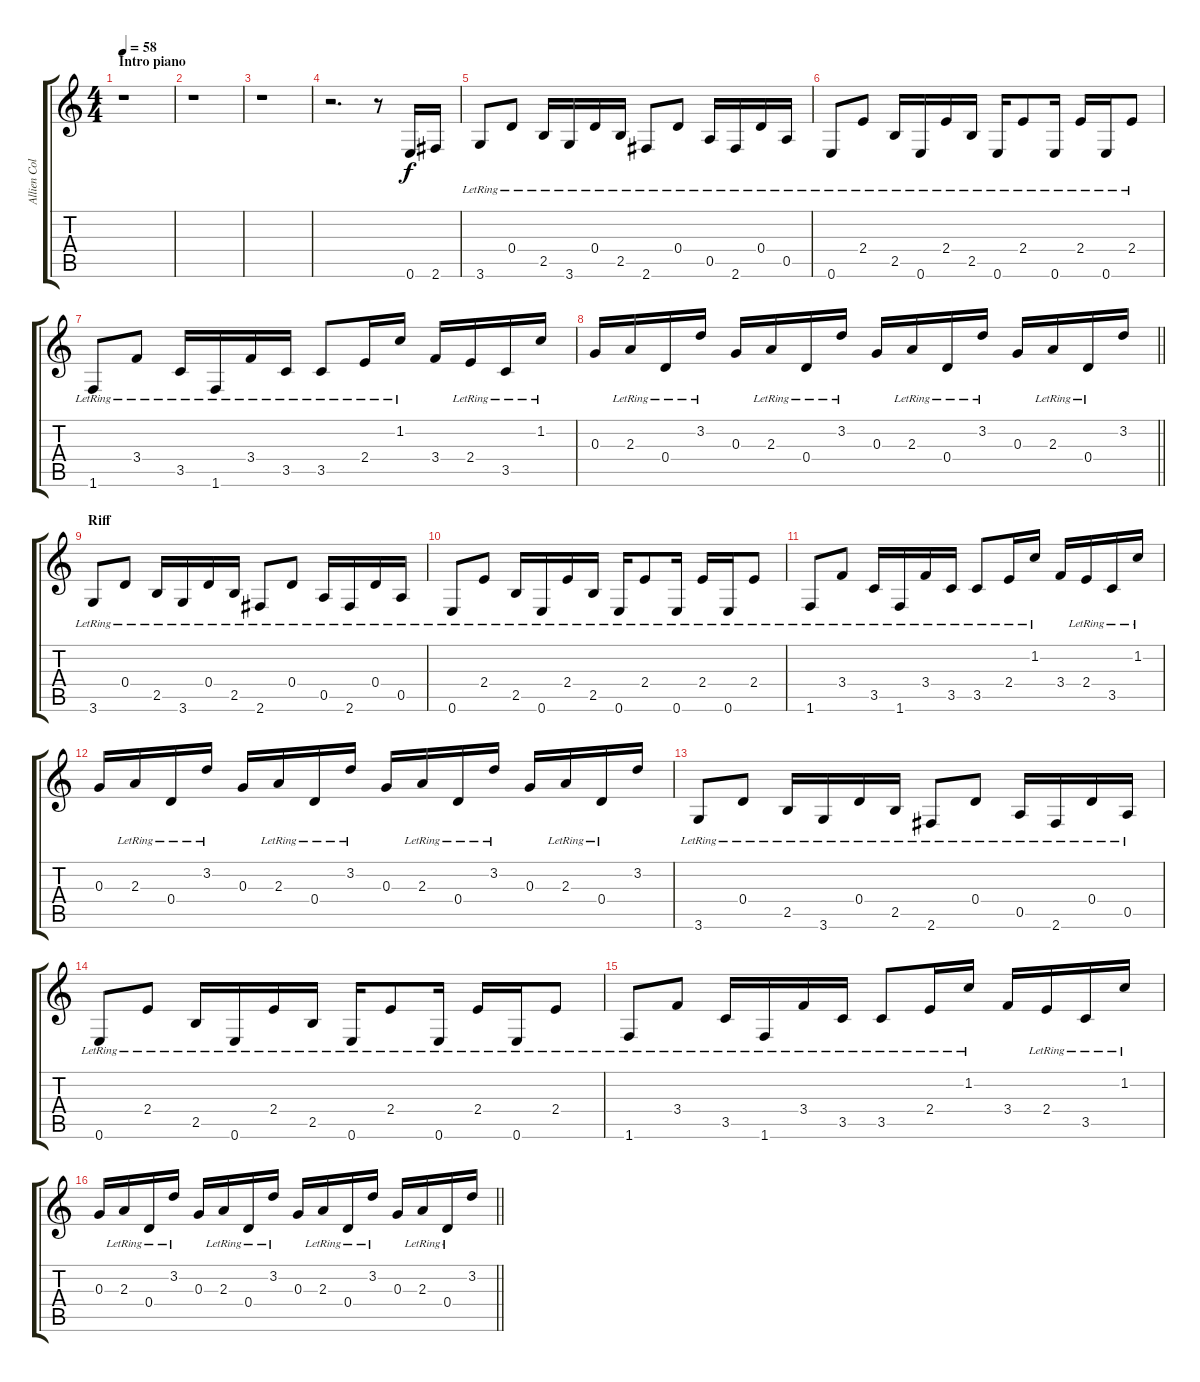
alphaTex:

\track ("Allien Collins (clean guitar)" "Allien Col") {instrument electricguitarjazz}
\staff {score tabs}
\tuning (E4 B3 G3 D3 A2 E2) {hide}
\ts (4 4)
\section ("" "Intro piano")
\tempo 58
\clef g2
\ks c
r.1{dy f instrument electricguitarjazz} |
r.1 |
r.1 |
r.2{d} r.8 0.6.16 2.6.16 |
3.6{lr}.8 0.4{lr}.8 2.5{lr}.16 3.6{lr}.16 0.4{lr}.16 2.5{lr}.16 2.6{lr}.8 0.4{lr}.8 0.5{lr}.16 2.6{lr}.16 0.4{lr}.16 0.5{lr}.16 |
0.6{lr}.8 2.4{lr}.8 2.5{lr}.16 0.6{lr}.16 2.4{lr}.16 2.5{lr}.16 0.6{lr}.16 2.4{lr}.8 0.6{lr}.16 2.4{lr}.16 0.6{lr}.16 2.4{lr}.8 |
1.6{lr}.8 3.4{lr}.8 3.5{lr}.16 1.6{lr}.16 3.4{lr}.16 3.5{lr}.16 3.5{lr}.8 2.4{lr}.16 1.2{lr}.16 3.4.16 2.4{lr}.16 3.5{lr}.16 1.2{lr}.16 |
\barLineRight lightlight
0.3.16 2.3{lr}.16 0.4{lr}.16 3.2{lr}.16 0.3.16 2.3{lr}.16 0.4{lr}.16 3.2{lr}.16 0.3.16 2.3{lr}.16 0.4{lr}.16 3.2{lr}.16 0.3.16 2.3{lr}.16 0.4{lr}.16 3.2.16 |
\section ("" "Riff")
3.6{lr}.8 0.4{lr}.8 2.5{lr}.16 3.6{lr}.16 0.4{lr}.16 2.5{lr}.16 2.6{lr}.8 0.4{lr}.8 0.5{lr}.16 2.6{lr}.16 0.4{lr}.16 0.5{lr}.16 |
0.6{lr}.8 2.4{lr}.8 2.5{lr}.16 0.6{lr}.16 2.4{lr}.16 2.5{lr}.16 0.6{lr}.16 2.4{lr}.8 0.6{lr}.16 2.4{lr}.16 0.6{lr}.16 2.4{lr}.8 |
1.6{lr}.8 3.4{lr}.8 3.5{lr}.16 1.6{lr}.16 3.4{lr}.16 3.5{lr}.16 3.5{lr}.8 2.4{lr}.16 1.2{lr}.16 3.4.16 2.4{lr}.16 3.5{lr}.16 1.2{lr}.16 |
0.3.16 2.3{lr}.16 0.4{lr}.16 3.2{lr}.16 0.3.16 2.3{lr}.16 0.4{lr}.16 3.2{lr}.16 0.3.16 2.3{lr}.16 0.4{lr}.16 3.2{lr}.16 0.3.16 2.3{lr}.16 0.4{lr}.16 3.2.16 |
3.6{lr}.8 0.4{lr}.8 2.5{lr}.16 3.6{lr}.16 0.4{lr}.16 2.5{lr}.16 2.6{lr}.8 0.4{lr}.8 0.5{lr}.16 2.6{lr}.16 0.4{lr}.16 0.5{lr}.16 |
0.6{lr}.8 2.4{lr}.8 2.5{lr}.16 0.6{lr}.16 2.4{lr}.16 2.5{lr}.16 0.6{lr}.16 2.4{lr}.8 0.6{lr}.16 2.4{lr}.16 0.6{lr}.16 2.4{lr}.8 |
1.6{lr}.8 3.4{lr}.8 3.5{lr}.16 1.6{lr}.16 3.4{lr}.16 3.5{lr}.16 3.5{lr}.8 2.4{lr}.16 1.2{lr}.16 3.4.16 2.4{lr}.16 3.5{lr}.16 1.2{lr}.16 |
\barLineRight lightlight
0.3.16 2.3{lr}.16 0.4{lr}.16 3.2{lr}.16 0.3.16 2.3{lr}.16 0.4{lr}.16 3.2{lr}.16 0.3.16 2.3{lr}.16 0.4{lr}.16 3.2{lr}.16 0.3.16 2.3{lr}.16 0.4{lr}.16 3.2.16
